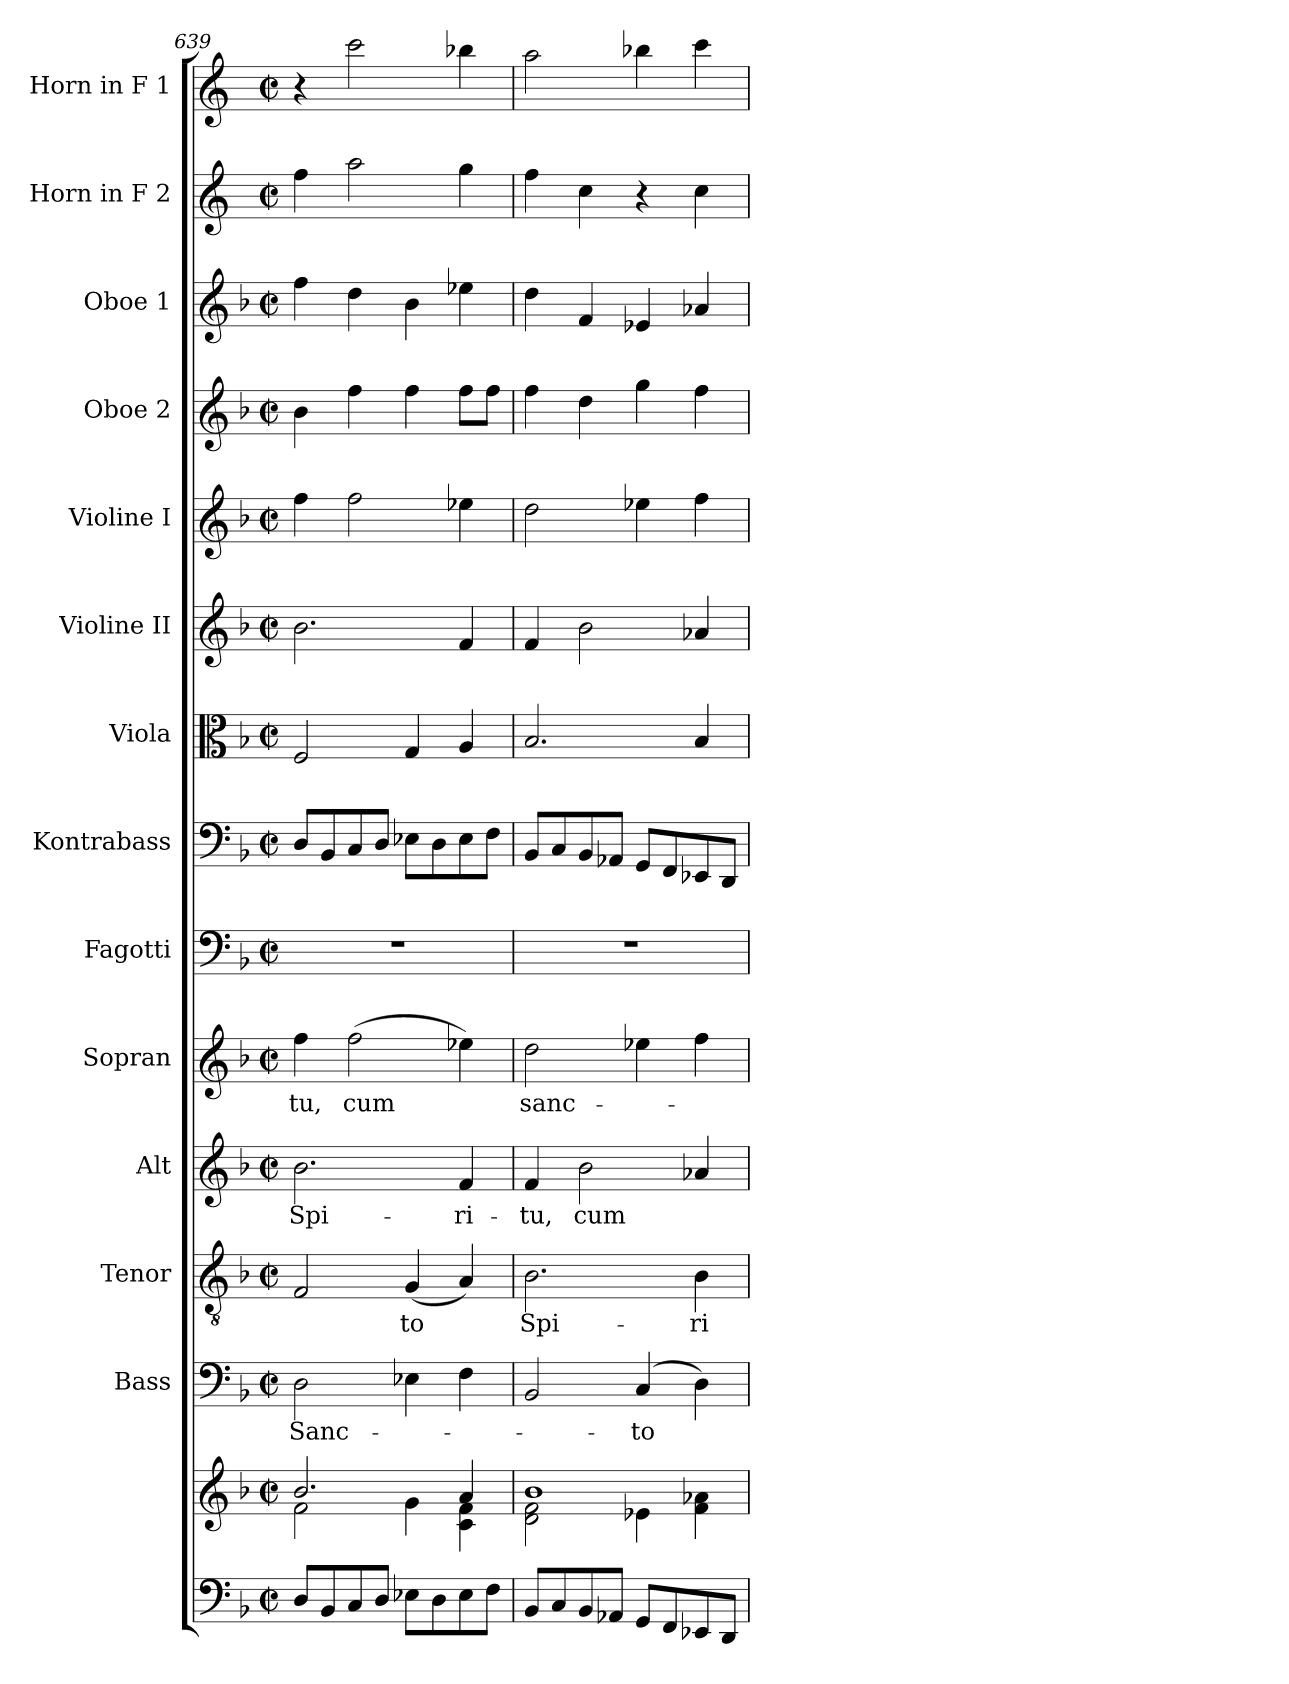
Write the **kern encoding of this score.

**kern	**kern	**kern	**text	**kern	**text	**kern	**text	**kern	**text	**kern	**kern	**kern	**kern	**kern	**kern	**kern	**kern	**kern
*part14	*part14	*part13	*part13	*part12	*part12	*part11	*part11	*part10	*part10	*part9	*part8	*part7	*part6	*part5	*part4	*part3	*part2	*part1
*staff15	*staff14	*staff13	*staff13	*staff12	*staff12	*staff11	*staff11	*staff10	*staff10	*staff9	*staff8	*staff7	*staff6	*staff5	*staff4	*staff3	*staff2	*staff1
*	*	*I"Bass	*	*I"Tenor	*	*I"Alt	*	*I"Sopran	*	*I"Fagotti	*I"Kontrabass	*I"Viola	*I"Violine II	*I"Violine I	*I"Oboe 2	*I"Oboe 1	*I"Horn in F 2	*I"Horn in F 1
*	*	*I'B.	*	*I'T.	*	*I'A.	*	*I'S.	*	*I'Fg.	*I'Kb.	*I'Vla.	*I'Vl. II	*I'Vl. I	*I'Ob. 2	*I'Ob. 1	*	*
*clefF4	*clefG2	*clefF4	*	*clefGv2	*	*clefG2	*	*clefG2	*	*clefF4	*clefF4	*clefC3	*clefG2	*clefG2	*clefG2	*clefG2	*clefG2	*clefG2
*	*	*	*	*	*	*	*	*	*	*	*ITrd7c12	*	*	*	*	*	*ITrd4c7	*ITrd4c7
*k[b-]	*k[b-]	*k[b-]	*	*k[b-]	*	*k[b-]	*	*k[b-]	*	*k[b-]	*k[b-]	*k[b-]	*k[b-]	*k[b-]	*k[b-]	*k[b-]	*k[b-]	*k[b-]
*F:	*F:	*F:	*	*F:	*	*F:	*	*F:	*	*F:	*F:	*F:	*F:	*F:	*F:	*F:	*F:	*F:
*M2/2	*M2/2	*M2/2	*	*M2/2	*	*M2/2	*	*M2/2	*	*M2/2	*M2/2	*M2/2	*M2/2	*M2/2	*M2/2	*M2/2	*M2/2	*M2/2
*met(c|)	*met(c|)	*met(c|)	*	*met(c|)	*	*met(c|)	*	*met(c|)	*	*met(c|)	*met(c|)	*met(c|)	*met(c|)	*met(c|)	*met(c|)	*met(c|)	*met(c|)	*met(c|)
=639	=639	=639	=639	=639	=639	=639	=639	=639	=639	=639	=639	=639	=639	=639	=639	=639	=639	=639
*	*^	*	*	*	*	*	*	*	*	*	*	*	*	*	*	*	*	*
!	!	!	!	!LO:LY:b	!	!	!	!LO:LY:b	!	!LO:LY:b	!	!	!	!	!	!	!	!	!
8D/L	2.b-/	2f\	2D\	Sanc-	2F/	.	2.b-\	Spi-	4ff\	-tu,	1r	8DD/L	2F/	2.b-\	4ff\	4b-\	4ff\	4b-\	4r
8BB-/	.	.	.	.	.	.	.	.	.	.	.	8BBB-/	.	.	.	.	.	.	.
!	!	!	!	!	!	!	!	!	!	!LO:LY:b	!	!	!	!	!	!	!	!	!
8C/	.	.	.	.	.	.	.	.	(>2ff\	cum	.	8CC/	.	.	2ff\	4ff\	4dd\	2dd\	2ff\
8D/J	.	.	.	.	.	.	.	.	.	.	.	8DD/J	.	.	.	.	.	.	.
!	!	!	!	!	!	!LO:LY:b	!	!	!	!	!	!	!	!	!	!	!	!	!
8E-X\L	.	4g\	4E-X\	.	(<4G/	-to	.	.	.	.	.	8EE-X\L	4G/	.	.	4ff\	4b-\	.	.
8D\	.	.	.	.	.	.	.	.	.	.	.	8DD\	.	.	.	.	.	.	.
!	!	!	!	!	!	!	!	!LO:LY:b	!	!	!	!	!	!	!	!	!	!	!
8E-\	4a/	4c\ 4f\	4F\	.	4A/)	.	4f/	-ri-	4ee-X\)	.	.	8EE-\	4A/	4f/	4ee-X\	8ff\L	4ee-X\	4cc\	4ee-X\
8F\J	.	.	.	.	.	.	.	.	.	.	.	8FF\J	.	.	.	8ff\J	.	.	.
=640	=640	=640	=640	=640	=640	=640	=640	=640	=640	=640	=640	=640	=640	=640	=640	=640	=640	=640	=640
!	!	!	!	!	!	!LO:LY:b	!	!LO:LY:b	!	!LO:LY:b	!	!	!	!	!	!	!	!	!
8BB-/L	1b-	2d\ 2f\	2BB-/	.	2.B-\	Spi-	4f/	-tu,	2dd\	sanc-	1r	8BBB-/L	2.B-/	4f/	2dd\	4ff\	4dd\	4b-\	2dd\
8C/	.	.	.	.	.	.	.	.	.	.	.	8CC/	.	.	.	.	.	.	.
!	!	!	!	!	!	!	!	!LO:LY:b	!	!	!	!	!	!	!	!	!	!	!
8BB-/	.	.	.	.	.	.	2b-\	cum	.	.	.	8BBB-/	.	2b-\	.	4dd\	4f/	4f\	.
8AA-X/J	.	.	.	.	.	.	.	.	.	.	.	8AAA-X/J	.	.	.	.	.	.	.
!	!	!	!	!LO:LY:b	!	!	!	!	!	!	!	!	!	!	!	!	!	!	!
8GG/L	.	4e-X\	(4C/	-to	.	.	.	.	4ee-X\	.	.	8GGG/L	.	.	4ee-X\	4gg\	4e-X/	4r	4ee-X\
8FF/	.	.	.	.	.	.	.	.	.	.	.	8FFF/	.	.	.	.	.	.	.
!	!	!	!	!	!	!LO:LY:b	!	!	!	!	!	!	!	!	!	!	!	!	!
8EE-X/	.	4f\ 4a-X\	4D\)	.	4B-\	-ri-	4a-X/	.	4ff\	.	.	8EEE-X/	4B-/	4a-X/	4ff\	4ff\	4a-X/	4f\	4ff\
8DD/J	.	.	.	.	.	.	.	.	.	.	.	8DDD/J	.	.	.	.	.	.	.
*	*v	*v	*	*	*	*	*	*	*	*	*	*	*	*	*	*	*	*	*
=	=	=	=	=	=	=	=	=	=	=	=	=	=	=	=	=	=	=
*-	*-	*-	*-	*-	*-	*-	*-	*-	*-	*-	*-	*-	*-	*-	*-	*-	*-	*-
